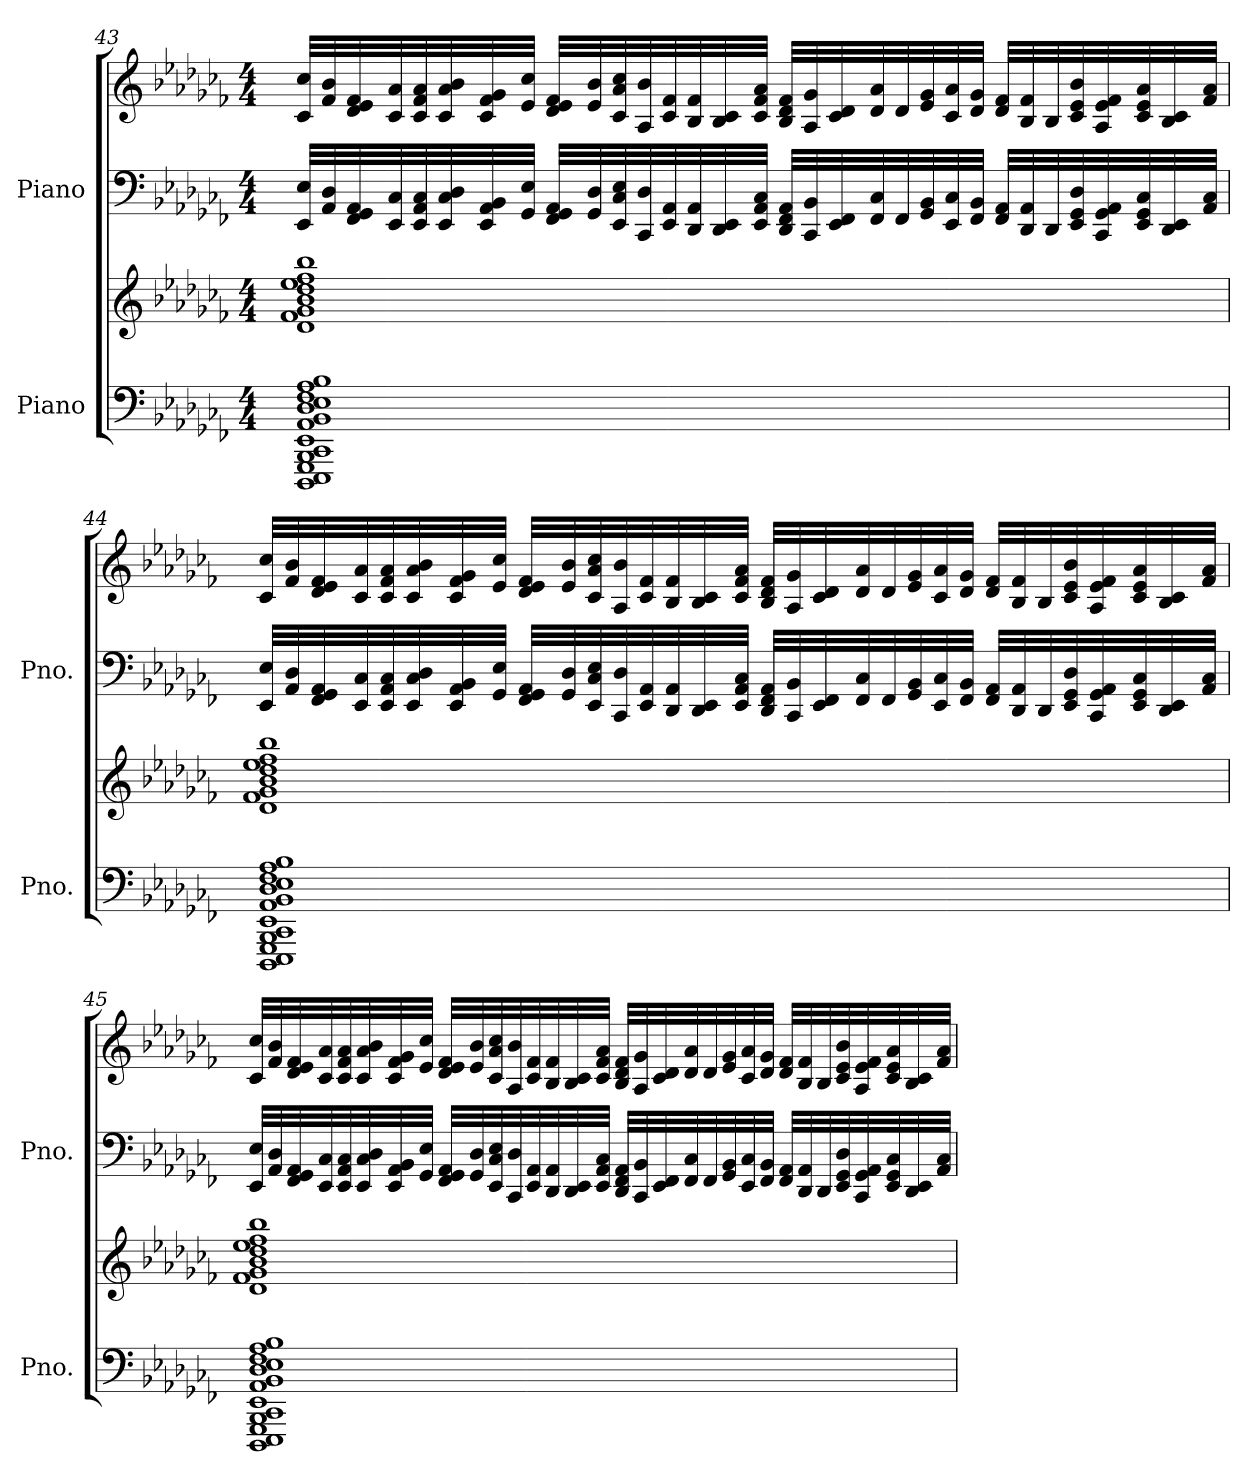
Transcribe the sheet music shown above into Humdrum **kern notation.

**kern	**kern	**kern	**kern
*part2	*part2	*part1	*part1
*staff4	*staff3	*staff2	*staff1
*I"Piano	*	*I"Piano	*
*I'Pno.	*	*I'Pno.	*
!!LO:LB:g=z
*clefF4	*clefG2	*clefF4	*clefG2
*ITrd14c24	*ITrd14c24	*ITrd-21c-36	*ITrd-21c-36
*k[b-e-a-d-g-c-f-]	*k[b-e-a-d-g-c-f-]	*k[b-e-a-d-g-c-f-]	*k[b-e-a-d-g-c-f-]
*M4/4	*M4/4	*M4/4	*M4/4
=43	=43	=43	=43
1DDDDD- 1EEEEE- 1GGGGG- 1BBBBB- 1CCCC- 1EEEE- 1AAAA- 1BBBB- 1DDD- 1EEE- 1FFF- 1AAA- 1BBB-	1DD- 1FF- 1GG- 1BB- 1D- 1E- 1F- 1B-	32ee-/ 32eee-/LLL	32cccc-/ 32ccccc-/LLL
.	.	32aa-/ 32ddd-/	32ffff-/ 32bbbb-/
.	.	32ff-/ 32gg-/ 32aa-/	32dddd-/ 32eeee-/ 32ffff-/
.	.	32ee-/ 32ccc-/	32cccc-/ 32aaaa-/
.	.	32ee-/ 32aa-/ 32ccc-/	32cccc-/ 32ffff-/ 32aaaa-/
.	.	32ee-/ 32ccc-/ 32ddd-/	32cccc-/ 32aaaa-/ 32bbbb-/
.	.	32ee-/ 32aa-/ 32bb-/	32cccc-/ 32ffff-/ 32gggg-/
.	.	32gg-/ 32eee-/JJJ	32eeee-/ 32ccccc-/JJJ
.	.	32ff-/ 32gg-/ 32aa-/LLL	32dddd-/ 32eeee-/ 32ffff-/LLL
.	.	32gg-/ 32ddd-/	32eeee-/ 32bbbb-/
.	.	32ee-/ 32ccc-/ 32eee-/	32cccc-/ 32aaaa-/ 32ccccc-/
.	.	32cc-/ 32ddd-/	32aaa-/ 32bbbb-/
.	.	32ee-/ 32aa-/	32cccc-/ 32ffff-/
.	.	32dd-/ 32aa-/	32bbb-/ 32ffff-/
.	.	32dd-/ 32ee-/	32bbb-/ 32cccc-/
.	.	32ee-/ 32aa-/ 32ccc-/JJJ	32cccc-/ 32ffff-/ 32aaaa-/JJJ
.	.	32dd-/ 32ff-/ 32aa-/LLL	32bbb-/ 32dddd-/ 32ffff-/LLL
.	.	32cc-/ 32bb-/	32aaa-/ 32gggg-/
.	.	32ee-/ 32ff-/	32cccc-/ 32dddd-/
.	.	32ff-/ 32ccc-/	32dddd-/ 32aaaa-/
.	.	32ff-/	32dddd-/
.	.	32gg-/ 32bb-/	32eeee-/ 32gggg-/
.	.	32ee-/ 32ccc-/	32cccc-/ 32aaaa-/
.	.	32ff-/ 32bb-/JJJ	32dddd-/ 32gggg-/JJJ
.	.	32ff-/ 32aa-/LLL	32dddd-/ 32ffff-/LLL
.	.	32dd-/ 32aa-/	32bbb-/ 32ffff-/
.	.	32dd-/	32bbb-/
.	.	32ee-/ 32gg-/ 32ddd-/	32cccc-/ 32eeee-/ 32bbbb-/
.	.	32cc-/ 32gg-/ 32aa-/	32aaa-/ 32eeee-/ 32ffff-/
.	.	32ee-/ 32gg-/ 32ccc-/	32cccc-/ 32eeee-/ 32aaaa-/
.	.	32dd-/ 32ee-/	32bbb-/ 32cccc-/
.	.	32aa-/ 32ccc-/JJJ	32ffff-/ 32aaaa-/JJJ
!!LO:LB:g=z
=44	=44	=44	=44
1DDDDD- 1EEEEE- 1GGGGG- 1BBBBB- 1CCCC- 1EEEE- 1AAAA- 1BBBB- 1DDD- 1EEE- 1FFF- 1AAA- 1BBB-	1DD- 1FF- 1GG- 1BB- 1D- 1E- 1F- 1B-	32ee-/ 32eee-/LLL	32cccc-/ 32ccccc-/LLL
.	.	32aa-/ 32ddd-/	32ffff-/ 32bbbb-/
.	.	32ff-/ 32gg-/ 32aa-/	32dddd-/ 32eeee-/ 32ffff-/
.	.	32ee-/ 32ccc-/	32cccc-/ 32aaaa-/
.	.	32ee-/ 32aa-/ 32ccc-/	32cccc-/ 32ffff-/ 32aaaa-/
.	.	32ee-/ 32ccc-/ 32ddd-/	32cccc-/ 32aaaa-/ 32bbbb-/
.	.	32ee-/ 32aa-/ 32bb-/	32cccc-/ 32ffff-/ 32gggg-/
.	.	32gg-/ 32eee-/JJJ	32eeee-/ 32ccccc-/JJJ
.	.	32ff-/ 32gg-/ 32aa-/LLL	32dddd-/ 32eeee-/ 32ffff-/LLL
.	.	32gg-/ 32ddd-/	32eeee-/ 32bbbb-/
.	.	32ee-/ 32ccc-/ 32eee-/	32cccc-/ 32aaaa-/ 32ccccc-/
.	.	32cc-/ 32ddd-/	32aaa-/ 32bbbb-/
.	.	32ee-/ 32aa-/	32cccc-/ 32ffff-/
.	.	32dd-/ 32aa-/	32bbb-/ 32ffff-/
.	.	32dd-/ 32ee-/	32bbb-/ 32cccc-/
.	.	32ee-/ 32aa-/ 32ccc-/JJJ	32cccc-/ 32ffff-/ 32aaaa-/JJJ
.	.	32dd-/ 32ff-/ 32aa-/LLL	32bbb-/ 32dddd-/ 32ffff-/LLL
.	.	32cc-/ 32bb-/	32aaa-/ 32gggg-/
.	.	32ee-/ 32ff-/	32cccc-/ 32dddd-/
.	.	32ff-/ 32ccc-/	32dddd-/ 32aaaa-/
.	.	32ff-/	32dddd-/
.	.	32gg-/ 32bb-/	32eeee-/ 32gggg-/
.	.	32ee-/ 32ccc-/	32cccc-/ 32aaaa-/
.	.	32ff-/ 32bb-/JJJ	32dddd-/ 32gggg-/JJJ
.	.	32ff-/ 32aa-/LLL	32dddd-/ 32ffff-/LLL
.	.	32dd-/ 32aa-/	32bbb-/ 32ffff-/
.	.	32dd-/	32bbb-/
.	.	32ee-/ 32gg-/ 32ddd-/	32cccc-/ 32eeee-/ 32bbbb-/
.	.	32cc-/ 32gg-/ 32aa-/	32aaa-/ 32eeee-/ 32ffff-/
.	.	32ee-/ 32gg-/ 32ccc-/	32cccc-/ 32eeee-/ 32aaaa-/
.	.	32dd-/ 32ee-/	32bbb-/ 32cccc-/
.	.	32aa-/ 32ccc-/JJJ	32ffff-/ 32aaaa-/JJJ
!!LO:PB:g=z
=45	=45	=45	=45
1DDDDD- 1EEEEE- 1GGGGG- 1BBBBB- 1CCCC- 1EEEE- 1AAAA- 1BBBB- 1DDD- 1EEE- 1FFF- 1AAA- 1BBB-	1DD- 1FF- 1GG- 1BB- 1D- 1E- 1F- 1B-	32ee-/ 32eee-/LLL	32cccc-/ 32ccccc-/LLL
.	.	32aa-/ 32ddd-/	32ffff-/ 32bbbb-/
.	.	32ff-/ 32gg-/ 32aa-/	32dddd-/ 32eeee-/ 32ffff-/
.	.	32ee-/ 32ccc-/	32cccc-/ 32aaaa-/
.	.	32ee-/ 32aa-/ 32ccc-/	32cccc-/ 32ffff-/ 32aaaa-/
.	.	32ee-/ 32ccc-/ 32ddd-/	32cccc-/ 32aaaa-/ 32bbbb-/
.	.	32ee-/ 32aa-/ 32bb-/	32cccc-/ 32ffff-/ 32gggg-/
.	.	32gg-/ 32eee-/JJJ	32eeee-/ 32ccccc-/JJJ
.	.	32ff-/ 32gg-/ 32aa-/LLL	32dddd-/ 32eeee-/ 32ffff-/LLL
.	.	32gg-/ 32ddd-/	32eeee-/ 32bbbb-/
.	.	32ee-/ 32ccc-/ 32eee-/	32cccc-/ 32aaaa-/ 32ccccc-/
.	.	32cc-/ 32ddd-/	32aaa-/ 32bbbb-/
.	.	32ee-/ 32aa-/	32cccc-/ 32ffff-/
.	.	32dd-/ 32aa-/	32bbb-/ 32ffff-/
.	.	32dd-/ 32ee-/	32bbb-/ 32cccc-/
.	.	32ee-/ 32aa-/ 32ccc-/JJJ	32cccc-/ 32ffff-/ 32aaaa-/JJJ
.	.	32dd-/ 32ff-/ 32aa-/LLL	32bbb-/ 32dddd-/ 32ffff-/LLL
.	.	32cc-/ 32bb-/	32aaa-/ 32gggg-/
.	.	32ee-/ 32ff-/	32cccc-/ 32dddd-/
.	.	32ff-/ 32ccc-/	32dddd-/ 32aaaa-/
.	.	32ff-/	32dddd-/
.	.	32gg-/ 32bb-/	32eeee-/ 32gggg-/
.	.	32ee-/ 32ccc-/	32cccc-/ 32aaaa-/
.	.	32ff-/ 32bb-/JJJ	32dddd-/ 32gggg-/JJJ
.	.	32ff-/ 32aa-/LLL	32dddd-/ 32ffff-/LLL
.	.	32dd-/ 32aa-/	32bbb-/ 32ffff-/
.	.	32dd-/	32bbb-/
.	.	32ee-/ 32gg-/ 32ddd-/	32cccc-/ 32eeee-/ 32bbbb-/
.	.	32cc-/ 32gg-/ 32aa-/	32aaa-/ 32eeee-/ 32ffff-/
.	.	32ee-/ 32gg-/ 32ccc-/	32cccc-/ 32eeee-/ 32aaaa-/
.	.	32dd-/ 32ee-/	32bbb-/ 32cccc-/
.	.	32aa-/ 32ccc-/JJJ	32ffff-/ 32aaaa-/JJJ
=	=	=	=
*-	*-	*-	*-
